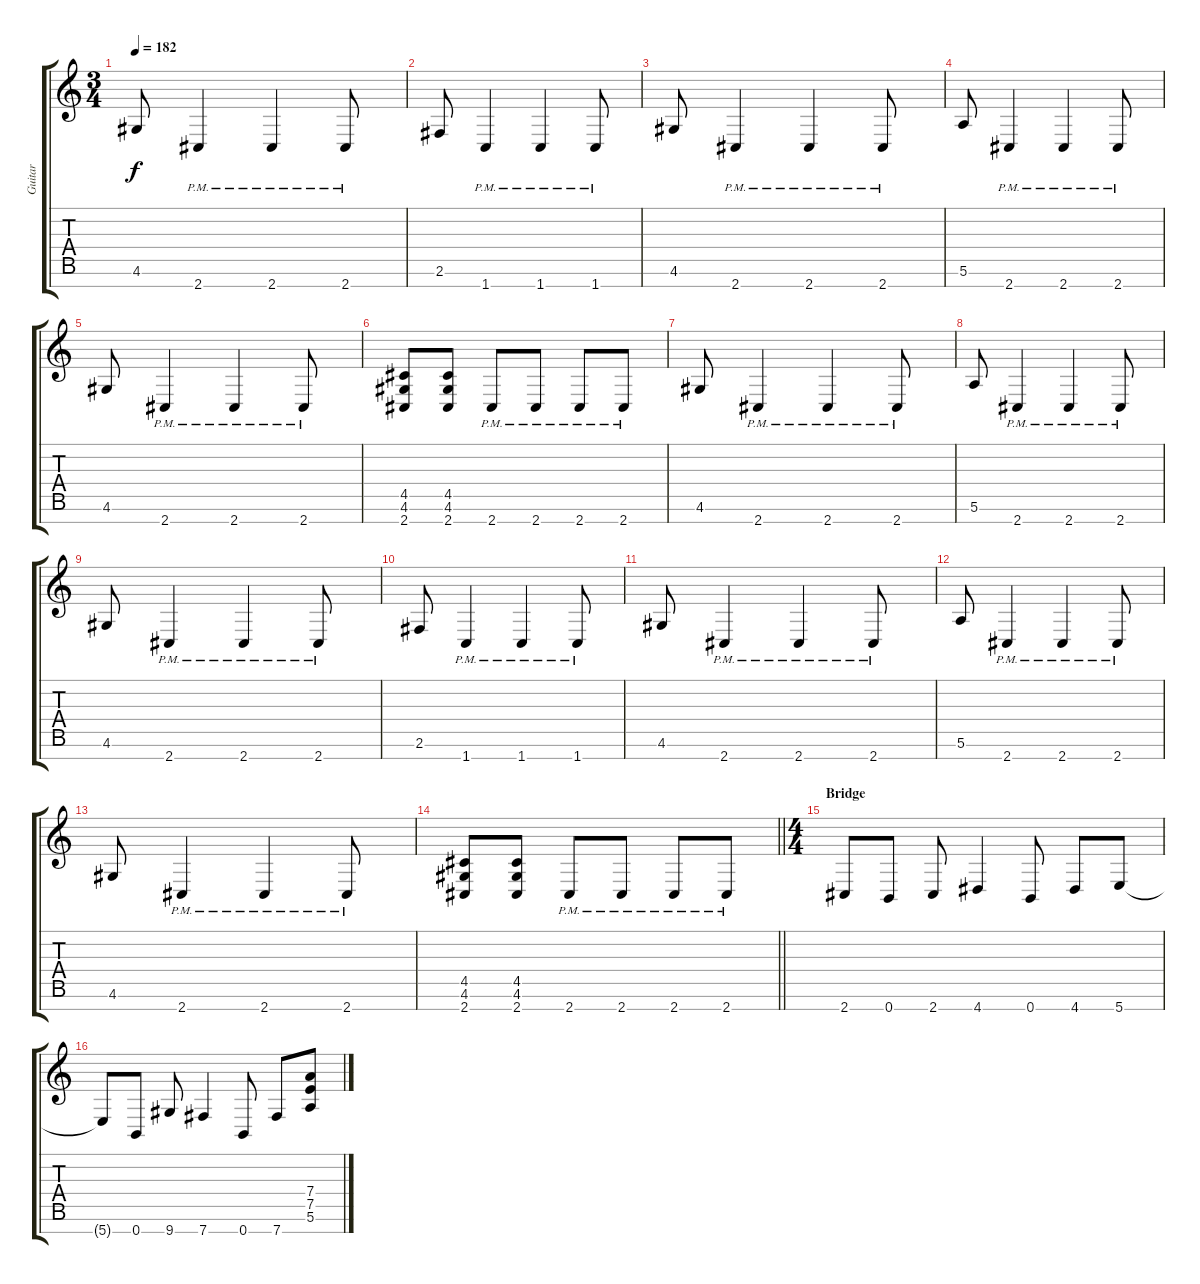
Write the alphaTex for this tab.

\track ("Guitar" "Guitar") {instrument distortionguitar}
\staff {score tabs}
\tuning (E4 B3 G3 D3 A2 E2 B1) {hide}
\ts (3 4)
\tempo 182
\clef g2
\ks c
4.6.8{dy f} 2.7{pm}.4 2.7{pm}.4 2.7{pm}.8 |
2.6.8 1.7{pm}.4 1.7{pm}.4 1.7{pm}.8 |
4.6.8 2.7{pm}.4 2.7{pm}.4 2.7{pm}.8 |
5.6.8 2.7{pm}.4 2.7{pm}.4 2.7{pm}.8 |
4.6.8 2.7{pm}.4 2.7{pm}.4 2.7{pm}.8 |
(4.5 4.6 2.7).8 (4.5 4.6 2.7).8 2.7{pm}.8 2.7{pm}.8 2.7{pm}.8 2.7{pm}.8 |
4.6.8 2.7{pm}.4 2.7{pm}.4 2.7{pm}.8 |
5.6.8 2.7{pm}.4 2.7{pm}.4 2.7{pm}.8 |
4.6.8 2.7{pm}.4 2.7{pm}.4 2.7{pm}.8 |
2.6.8 1.7{pm}.4 1.7{pm}.4 1.7{pm}.8 |
4.6.8 2.7{pm}.4 2.7{pm}.4 2.7{pm}.8 |
5.6.8 2.7{pm}.4 2.7{pm}.4 2.7{pm}.8 |
4.6.8 2.7{pm}.4 2.7{pm}.4 2.7{pm}.8 |
\barLineRight lightlight
(4.5 4.6 2.7).8 (4.5 4.6 2.7).8 2.7{pm}.8 2.7{pm}.8 2.7{pm}.8 2.7{pm}.8 |
\ts (4 4)
\section ("" "Bridge")
2.7.8 0.7.8 2.7.8 4.7.4 0.7.8 4.7.8 5.7.8 |
5.7{t}.8 0.7.8 9.7.8 7.7.4 0.7.8 7.7.8 (7.4 7.5 5.6).8
